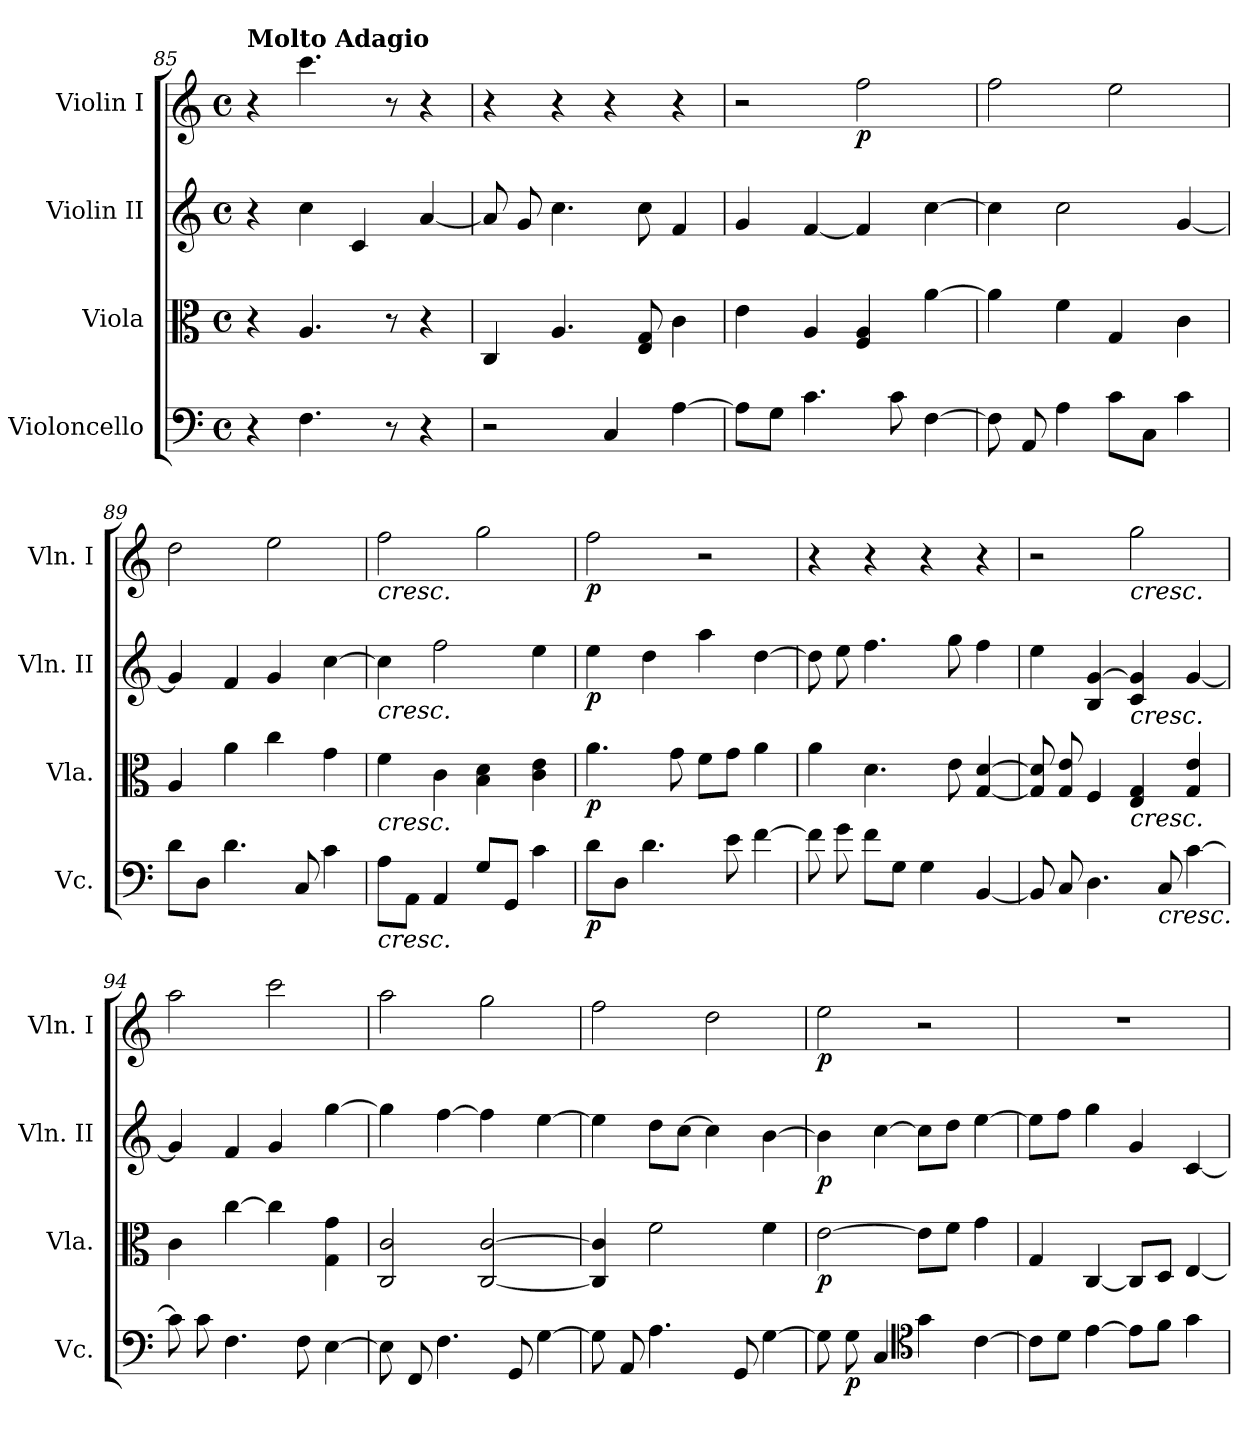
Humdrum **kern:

**kern	**dynam	**kern	**dynam	**kern	**dynam	**kern	**dynam
*part4	*part4	*part3	*part3	*part2	*part2	*part1	*part1
*staff4	*staff4	*staff3	*staff3	*staff2	*staff2	*staff1	*staff1
*I"Violoncello	*	*I"Viola	*	*I"Violin II	*	*I"Violin I	*
*I'Vc.	*	*I'Vla.	*	*I'Vln. II	*	*I'Vln. I	*
!!LO:LB:g=z
*clefF4	*	*clefC3	*	*clefG2	*	*clefG2	*
*k[]	*	*k[]	*	*k[]	*	*k[]	*
*M4/4	*	*M4/4	*	*M4/4	*	*M4/4	*
*met(c)	*	*met(c)	*	*met(c)	*	*met(c)	*
*MM60	*	*MM60	*	*MM60	*	*MM60	*
=85	=85	=85	=85	=85	=85	=85	=85
!	!	!	!	!	!	!LO:TX:a:B:t=Molto Adagio	!
4r	.	4r	.	4r	.	4r	.
4.F\	.	4.A/	.	4cc\	.	4.ccc\	.
.	.	.	.	4c/	.	.	.
8r	.	8r	.	.	.	8r	.
4r	.	4r	.	[4a/	.	4r	.
=86	=86	=86	=86	=86	=86	=86	=86
2r	.	4C/	.	8a/]	.	4r	.
.	.	.	.	8g/	.	.	.
.	.	4.A/	.	4.cc\	.	4r	.
4C/	.	.	.	.	.	4r	.
.	.	8E/ 8G/	.	8cc\	.	.	.
[4A\	.	4c\	.	4f/	.	4r	.
=87	=87	=87	=87	=87	=87	=87	=87
8A\L]	.	4e\	.	4g/	.	2r	.
8G\J	.	.	.	.	.	.	.
4.c\	.	4A/	.	[4f/	.	.	.
!	!	!	!	!	!	!	!LO:DY:b
.	.	4F/ 4A/	.	4f/]	.	2ff\	p
8c\	.	.	.	.	.	.	.
[4F\	.	[4a\	.	[4cc\	.	.	.
=88	=88	=88	=88	=88	=88	=88	=88
8F\]	.	4a\]	.	4cc\]	.	2ff\	.
8AA/	.	.	.	.	.	.	.
4A\	.	4f\	.	2cc\	.	.	.
8c\L	.	4G/	.	.	.	2ee\	.
8C\J	.	.	.	.	.	.	.
4c\	.	4c\	.	[4g/	.	.	.
=89	=89	=89	=89	=89	=89	=89	=89
8d\L	.	4A/	.	4g/]	.	2dd\	.
8D\J	.	.	.	.	.	.	.
4.d\	.	4a\	.	4f/	.	.	.
.	.	4cc\	.	4g/	.	2ee\	.
8C/	.	.	.	.	.	.	.
4c\	.	4g\	.	[4cc\	.	.	.
!!LO:LB:g=z
=90	=90	=90	=90	=90	=90	=90	=90
!	!	!	!	!	!	!LO:TX:b:i:t=cresc.	!
!	!	!	!	!LO:TX:b:i:t=cresc.	!	!	!
!	!	!LO:TX:b:i:t=cresc.	!	!	!	!	!
!LO:TX:b:i:t=cresc.	!	!	!	!	!	!	!
8A\L	.	4f\	.	4cc\]	.	2ff\	.
8AA\J	.	.	.	.	.	.	.
4AA/	.	4c\	.	2ff\	.	.	.
8G/L	.	4B\ 4d\	.	.	.	2gg\	.
8GG/J	.	.	.	.	.	.	.
4c\	.	4c\ 4e\	.	4ee\	.	.	.
=91	=91	=91	=91	=91	=91	=91	=91
!	!LO:DY:b	!	!LO:DY:b	!	!LO:DY:b	!	!LO:DY:b
8d\L	p	4.a\	p	4ee\	p	2ff\	p
8D\J	.	.	.	.	.	.	.
4.d\	.	.	.	4dd\	.	.	.
.	.	8g\	.	.	.	.	.
.	.	8f\L	.	4aa\	.	2r	.
8e\	.	8g\J	.	.	.	.	.
[4f\	.	4a\	.	[4dd\	.	.	.
=92	=92	=92	=92	=92	=92	=92	=92
8f\]	.	4a\	.	8dd\]	.	4r	.
8g\	.	.	.	8ee\	.	.	.
8f\L	.	4.d\	.	4.ff\	.	4r	.
8G\J	.	.	.	.	.	.	.
4G\	.	.	.	.	.	4r	.
.	.	8e\	.	8gg\	.	.	.
[4BB/	.	[4G/ [4d/	.	4ff\	.	4r	.
=93	=93	=93	=93	=93	=93	=93	=93
8BB/]	.	8G/] 8d/]	.	4ee\	.	2r	.
8C/	.	8G/ 8e/	.	.	.	.	.
4.D\	.	4F/	.	4B/ [4g/	.	.	.
!	!	!	!	!	!	!LO:TX:b:i:t=cresc.	!
!	!	!	!	!LO:TX:b:i:t=cresc.	!	!	!
!	!	!LO:TX:b:i:t=cresc.	!	!	!	!	!
.	.	4E/ 4G/	.	4c/ 4g/]	.	2gg\	.
!LO:TX:b:i:t=cresc.	!	!	!	!	!	!	!
8C/	.	.	.	.	.	.	.
[4c\	.	4G/ 4e/	.	[4g/	.	.	.
=94	=94	=94	=94	=94	=94	=94	=94
8c\]	.	4c\	.	4g/]	.	2aa\	.
8c\	.	.	.	.	.	.	.
4.F\	.	[4cc\	.	4f/	.	.	.
.	.	4cc\]	.	4g/	.	2ccc\	.
8F\	.	.	.	.	.	.	.
[4E\	.	4G\ 4g\	.	[4gg\	.	.	.
!!LO:PB:g=z
=95	=95	=95	=95	=95	=95	=95	=95
8E\]	.	2C/ 2c/	.	4gg\]	.	2aa\	.
8FF/	.	.	.	.	.	.	.
4.F\	.	.	.	[4ff\	.	.	.
.	.	[2C/ [2c/	.	4ff\]	.	2gg\	.
8GG/	.	.	.	.	.	.	.
[4G\	.	.	.	[4ee\	.	.	.
=96	=96	=96	=96	=96	=96	=96	=96
8G\]	.	4C/] 4c/]	.	4ee\]	.	2ff\	.
8AA/	.	.	.	.	.	.	.
4.A\	.	2f\	.	8dd\L	.	.	.
.	.	.	.	[8cc\J	.	.	.
.	.	.	.	4cc\]	.	2dd\	.
8GG/	.	.	.	.	.	.	.
[4G\	.	4f\	.	[4b\	.	.	.
=97	=97	=97	=97	=97	=97	=97	=97
!	!	!	!LO:DY:b	!	!LO:DY:b	!	!LO:DY:b
8G\]	.	[2e\	p	4b\]	p	2ee\	p
!	!LO:DY:b	!	!	!	!	!	!
8G\	p	.	.	.	.	.	.
4C/	.	.	.	[4cc\	.	.	.
*clefC4	*	*	*	*	*	*	*
4g\	.	8e\L]	.	8cc\L]	.	2r	.
.	.	8f\J	.	8dd\J	.	.	.
[4c\	.	4g\	.	[4ee\	.	.	.
=98	=98	=98	=98	=98	=98	=98	=98
8c\L]	.	4G/	.	8ee\L]	.	1r	.
8d\J	.	.	.	8ff\J	.	.	.
[4e\	.	[4C/	.	4gg\	.	.	.
8e\L]	.	8C/L]	.	4g/	.	.	.
8f\J	.	8D/J	.	.	.	.	.
4g\	.	[4E/	.	[4c/	.	.	.
=	=	=	=	=	=	=	=
*-	*-	*-	*-	*-	*-	*-	*-
